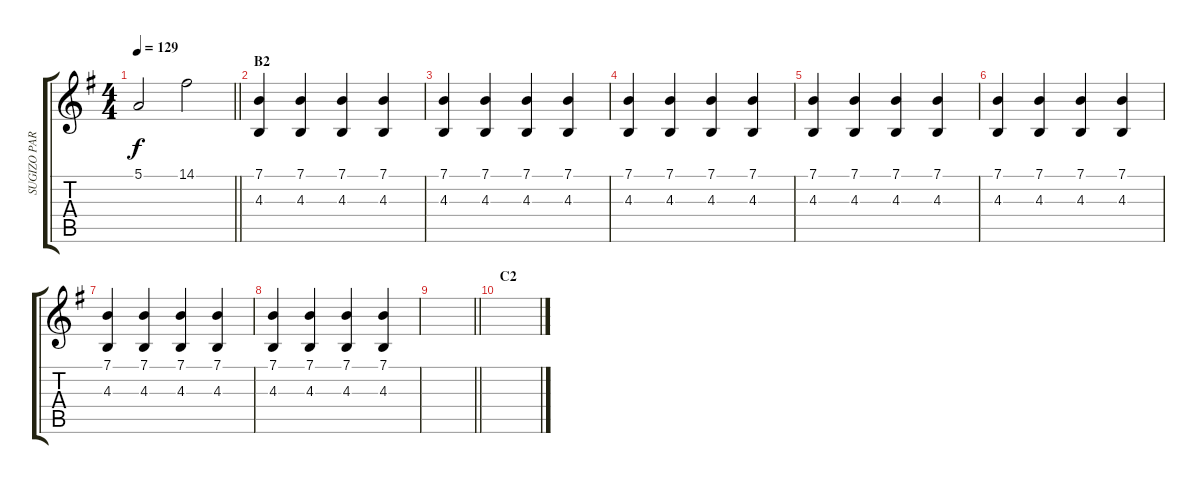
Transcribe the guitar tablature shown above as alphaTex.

\track ("SUGIZO PART 1" "SUGIZO PAR") {instrument violin}
\staff {score tabs}
\tuning (E4 B3 G3 D3 A2 E2) {hide}
\ts (4 4)
\tempo 129
\clef g2
\barLineRight lightlight
\ks g
5.1.2{dy f} 14.1.2 |
\section ("" "B2")
(7.1 4.3).4{volume 8 instrument distortionguitar} (7.1 4.3).4 (7.1 4.3).4 (7.1 4.3).4 |
(7.1 4.3).4 (7.1 4.3).4 (7.1 4.3).4 (7.1 4.3).4 |
(7.1 4.3).4 (7.1 4.3).4 (7.1 4.3).4 (7.1 4.3).4 |
(7.1 4.3).4 (7.1 4.3).4 (7.1 4.3).4 (7.1 4.3).4 |
(7.1 4.3).4 (7.1 4.3).4 (7.1 4.3).4 (7.1 4.3).4 |
(7.1 4.3).4 (7.1 4.3).4 (7.1 4.3).4 (7.1 4.3).4 |
(7.1 4.3).4 (7.1 4.3).4 (7.1 4.3).4 (7.1 4.3).4 |
\barLineRight lightlight
|
\section ("" "C2")
